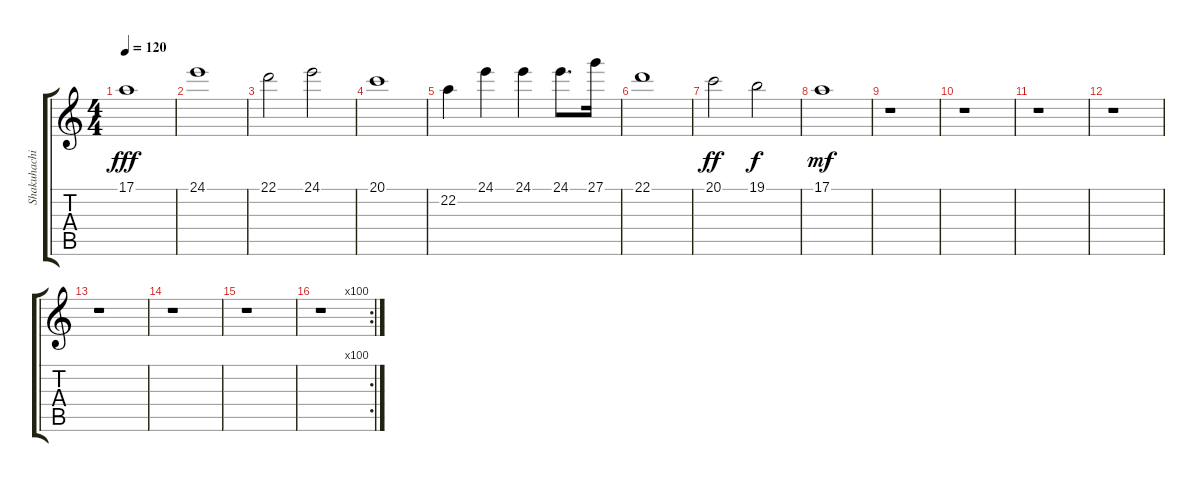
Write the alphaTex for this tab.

\track ("Shakuhachi" "Shakuhachi") {instrument shakuhachi}
\staff {score tabs}
\tuning (E4 B3 G3 D3 A2 E2) {hide}
\ts (4 4)
\tempo 120
\clef g2
\ks c
17.1.1{dy fff} |
24.1.1 |
22.1.2 24.1.2 |
20.1.1 |
22.2.4 24.1.4 24.1.4 24.1.8{d} 27.1.16 |
22.1.1 |
20.1.2{dy ff} 19.1.2{dy f} |
17.1.1{dy mf} |
r.1 |
r.1 |
r.1 |
r.1 |
r.1 |
r.1 |
r.1 |
\rc 100
r.1
